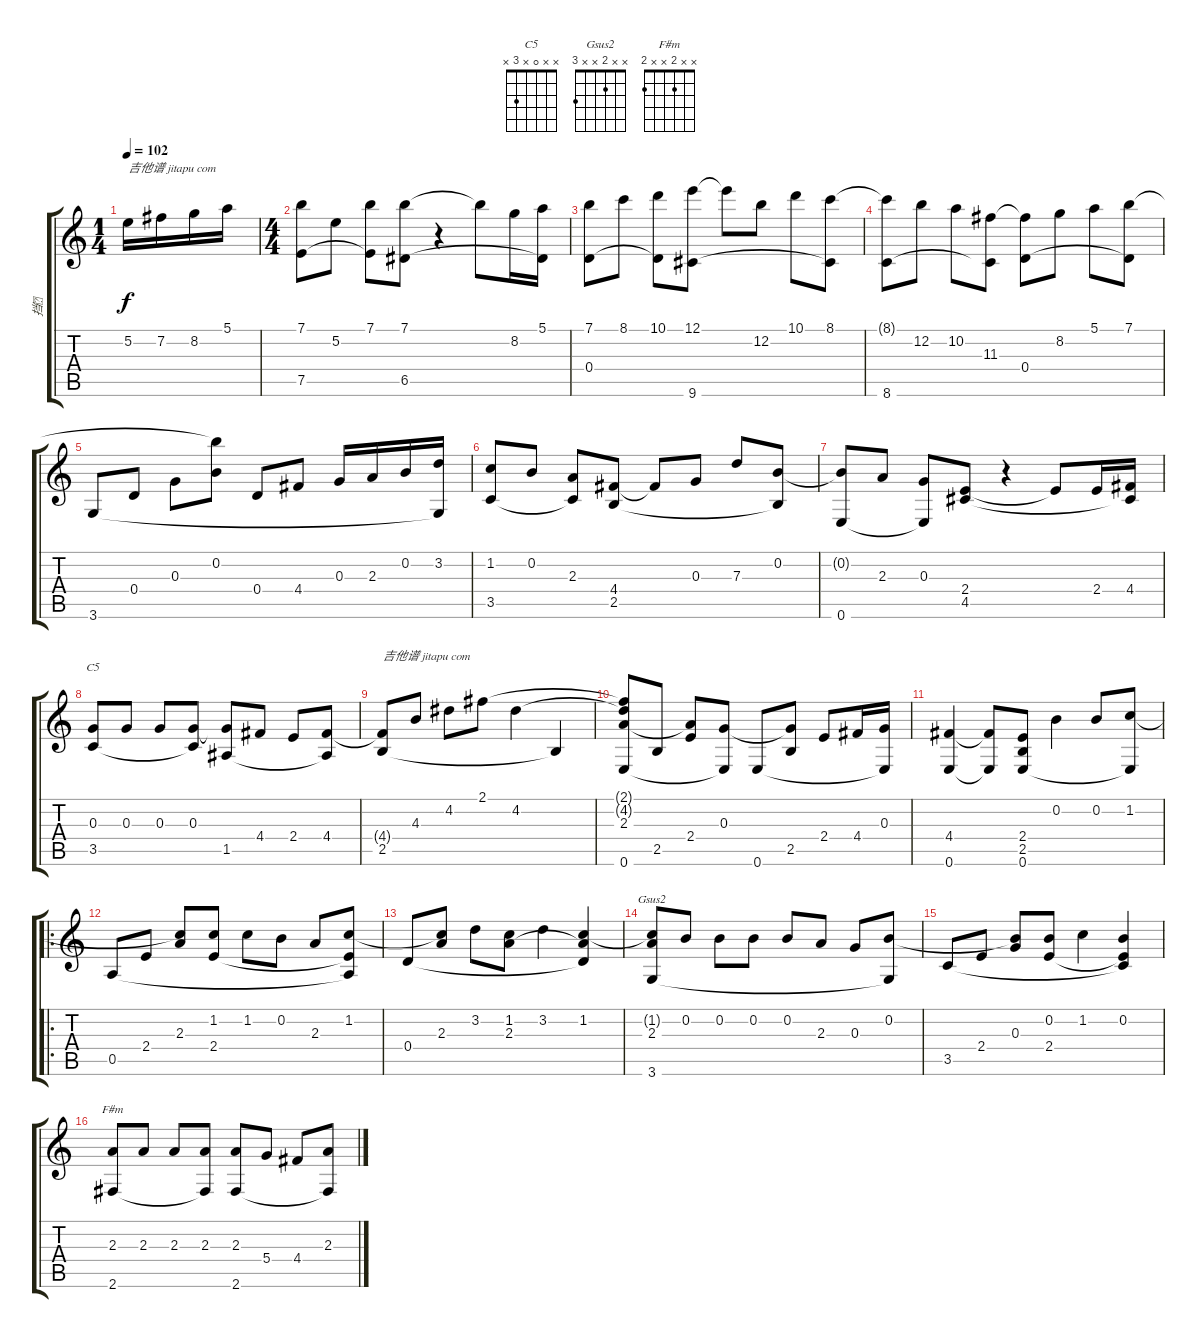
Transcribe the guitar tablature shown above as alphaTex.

\track ("挡" "挡") {instrument acousticguitarsteel}
\staff {score tabs}
\tuning (E4 B3 G3 D3 A2 E2) {hide}
\chord ("C5" x x 0 x 3 x)
\chord ("Gsus2" x x 2 x x 3)
\chord ("F#m" x x 2 x x 2)
\ts (1 4)
\tempo 102
\clef g2
\ks c
5.2.16{txt "吉他谱 jitapu com" dy f instrument acousticguitarsteel} 7.2.16 8.2.16 5.1.16 |
\ts (4 4)
(7.1 7.5).8 5.2.8 (7.1 7.5{t}).8 (7.1 6.5).8 r.4 7.1{t}.8 8.2.16 (5.1 6.5{t}).16 |
(7.1 0.4).8 8.1.8 (10.1 0.4{t}).8 (12.1 9.6).8 12.1{t}.8 12.2.8 10.1.8 (8.1 9.6{t}).8 |
(8.1{t} 8.6).8 12.2.8 10.2.8 (11.3 8.6{t}).8 (11.3{t} 0.4).8 8.2.8 5.1.8 (7.1 0.4{t}).8 |
3.6.8 0.4.8 0.3.8 (7.1{t} 0.2).8 0.4.8 4.4.8 0.3.16 2.3.16 0.2.16 (3.2 3.6{t}).16 |
(1.2 3.5).8 0.2.8 (2.3 3.5{t}).8 (4.4 2.5).8 4.4{t}.8 0.3.8 7.3.8 (0.2 2.5{t}).8 |
(0.2{t} 0.6).8 2.3.8 (0.3 0.6{t}).8 (2.4 4.5).8 r.4 2.4{t}.8 2.4.16 (4.4 4.5{t}).16 |
(0.3 3.5).8{ch "C5"} 0.3.8 0.3.8 (0.3 3.5{t}).8 (0.3{t} 1.5).8 4.4.8 2.4.8 (4.4 1.5{t}).8 |
(4.4{t} 2.5).8{txt "吉他谱 jitapu com"} 4.3.8 4.2.8 2.1.8 4.2.4 2.5{t}.4 |
(2.1{t} 4.2{t} 2.3 0.6).8 2.5.8 (2.3{t} 2.4).8 (0.3 0.6{t}).8 0.6.8 (0.3{t} 2.5).8 2.4.8 4.4.16 (0.3 0.6{t}).16 |
(4.4 0.6).4 (4.4{t} 0.6{t}).8 (2.4 2.5 0.6).8 0.2.4 0.2.8 (1.2 0.6{t}).8 |
\ro
0.5.8 2.4.8 (1.2{t} 2.3).8 (1.2 2.4).8 1.2.8 0.2.8 2.3.8 (1.2 2.4{t} 0.5{t}).8 |
0.4.8 (1.2{t} 2.3).8 3.2.8 (1.2 2.3).8 3.2.4 (1.2 2.3{t} 0.4{t}).4 |
(1.2{t} 2.3 3.6).8{ch "Gsus2"} 0.2.8 0.2.8 0.2.8 0.2.8 2.3.8 0.3.8 (0.2 3.6{t}).8 |
3.5.8 2.4.8 (0.2{t} 0.3).8 (0.2 2.4).8 1.2.4 (0.2 2.4{t} 3.5{t}).4 |
(2.3 2.6).8{ch "F#m"} 2.3.8 2.3.8 (2.3 2.6{t}).8 (2.3 2.6).8 5.4.8 4.4.8 (2.3 2.6{t}).8
